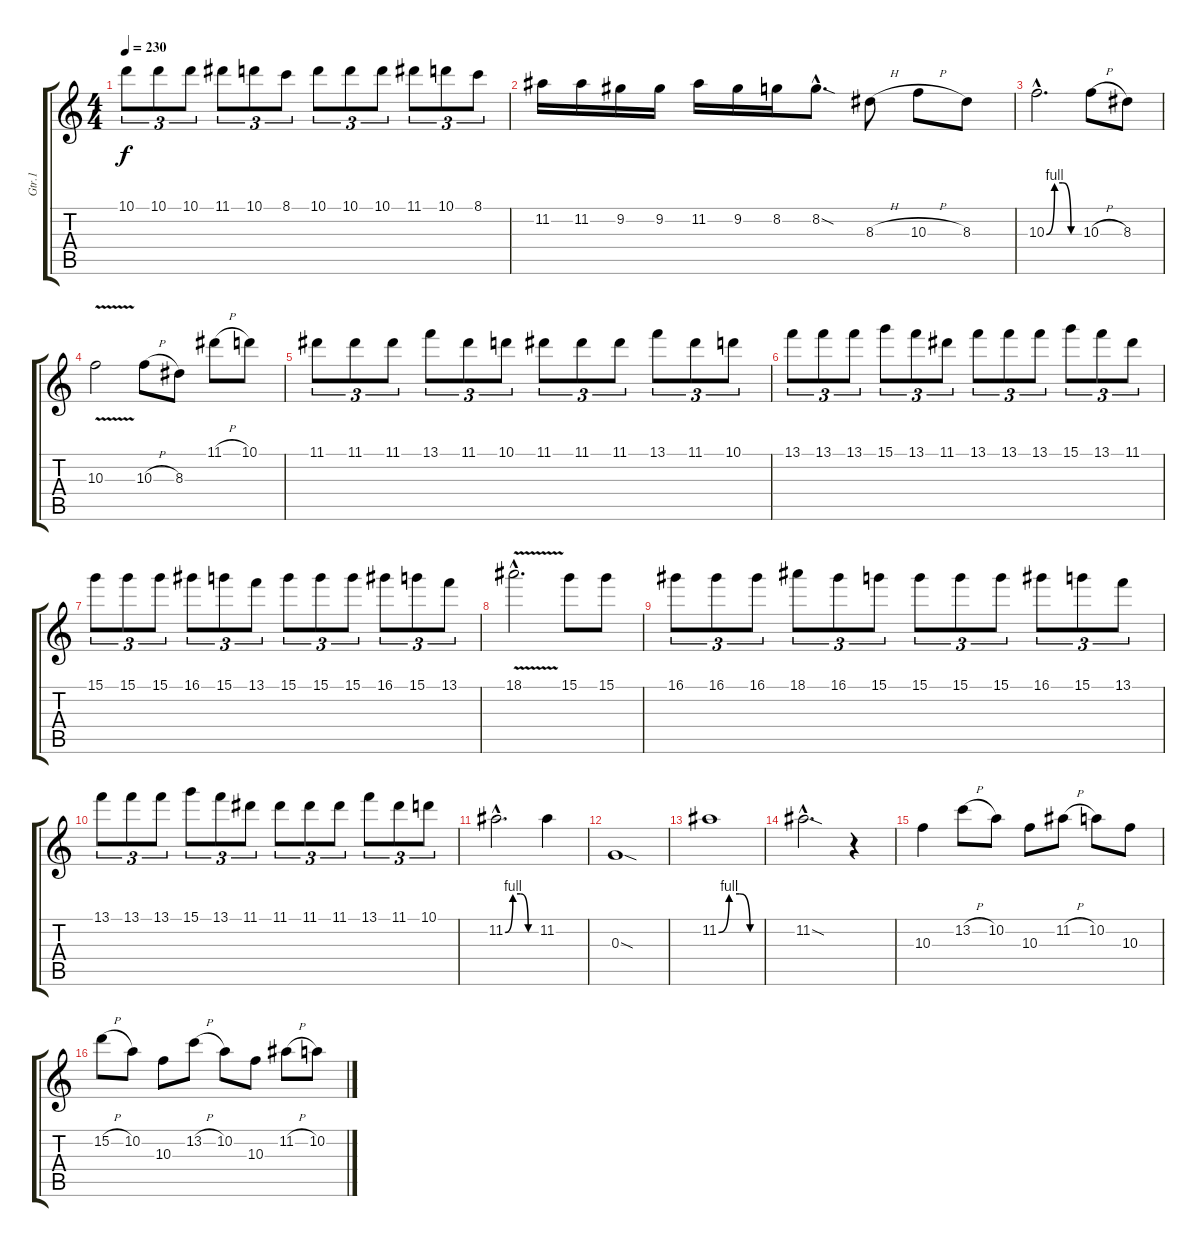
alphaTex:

\track ("Gtr.1" "Gtr.1") {instrument overdrivenguitar}
\staff {score tabs}
\tuning (E4 B3 G3 D3 A2 E2) {hide}
\ts (4 4)
\tempo 230
\clef g2
\ks c
10.1.8{tu (3 2) dy f} 10.1.8{tu (3 2)} 10.1.8{tu (3 2)} 11.1.8{tu (3 2)} 10.1.8{tu (3 2)} 8.1.8{tu (3 2)} 10.1.8{tu (3 2)} 10.1.8{tu (3 2)} 10.1.8{tu (3 2)} 11.1.8{tu (3 2)} 10.1.8{tu (3 2)} 8.1.8{tu (3 2)} |
11.2.16 11.2.16 9.2.16 9.2.16 11.2.16 9.2.16 8.2.16 8.2{sod hac}.8{d} 8.3{h}.8 10.3{h}.8 8.3.8 |
10.3{be (custom 0 0 15 4 30 4 45 0 60 0) hac}.2{d} 10.3{h}.8 8.3.8 |
10.3{v}.2 10.3{h}.8 8.3.8 11.1{h}.8 10.1.8 |
11.1.8{tu (3 2)} 11.1.8{tu (3 2)} 11.1.8{tu (3 2)} 13.1.8{tu (3 2)} 11.1.8{tu (3 2)} 10.1.8{tu (3 2)} 11.1.8{tu (3 2)} 11.1.8{tu (3 2)} 11.1.8{tu (3 2)} 13.1.8{tu (3 2)} 11.1.8{tu (3 2)} 10.1.8{tu (3 2)} |
13.1.8{tu (3 2)} 13.1.8{tu (3 2)} 13.1.8{tu (3 2)} 15.1.8{tu (3 2)} 13.1.8{tu (3 2)} 11.1.8{tu (3 2)} 13.1.8{tu (3 2)} 13.1.8{tu (3 2)} 13.1.8{tu (3 2)} 15.1.8{tu (3 2)} 13.1.8{tu (3 2)} 11.1.8{tu (3 2)} |
15.1.8{tu (3 2)} 15.1.8{tu (3 2)} 15.1.8{tu (3 2)} 16.1.8{tu (3 2)} 15.1.8{tu (3 2)} 13.1.8{tu (3 2)} 15.1.8{tu (3 2)} 15.1.8{tu (3 2)} 15.1.8{tu (3 2)} 16.1.8{tu (3 2)} 15.1.8{tu (3 2)} 13.1.8{tu (3 2)} |
18.1{v hac}.2{d} 15.1.8 15.1.8 |
16.1.8{tu (3 2)} 16.1.8{tu (3 2)} 16.1.8{tu (3 2)} 18.1.8{tu (3 2)} 16.1.8{tu (3 2)} 15.1.8{tu (3 2)} 15.1.8{tu (3 2)} 15.1.8{tu (3 2)} 15.1.8{tu (3 2)} 16.1.8{tu (3 2)} 15.1.8{tu (3 2)} 13.1.8{tu (3 2)} |
13.1.8{tu (3 2)} 13.1.8{tu (3 2)} 13.1.8{tu (3 2)} 15.1.8{tu (3 2)} 13.1.8{tu (3 2)} 11.1.8{tu (3 2)} 11.1.8{tu (3 2)} 11.1.8{tu (3 2)} 11.1.8{tu (3 2)} 13.1.8{tu (3 2)} 11.1.8{tu (3 2)} 10.1.8{tu (3 2)} |
11.2{be (custom 0 0 15 4 30 4 45 0 60 0) hac}.2{d} 11.2.4 |
0.3{sod}.1 |
11.2{be (custom 0 0 15 4 30 4 45 0 60 0)}.1 |
11.2{sod hac}.2{d} r.4 |
10.3.4 13.2{h}.8 10.2.8 10.3.8 11.2{h}.8 10.2.8 10.3.8 |
15.2{h}.8 10.2.8 10.3.8 13.2{h}.8 10.2.8 10.3.8 11.2{h}.8 10.2.8
